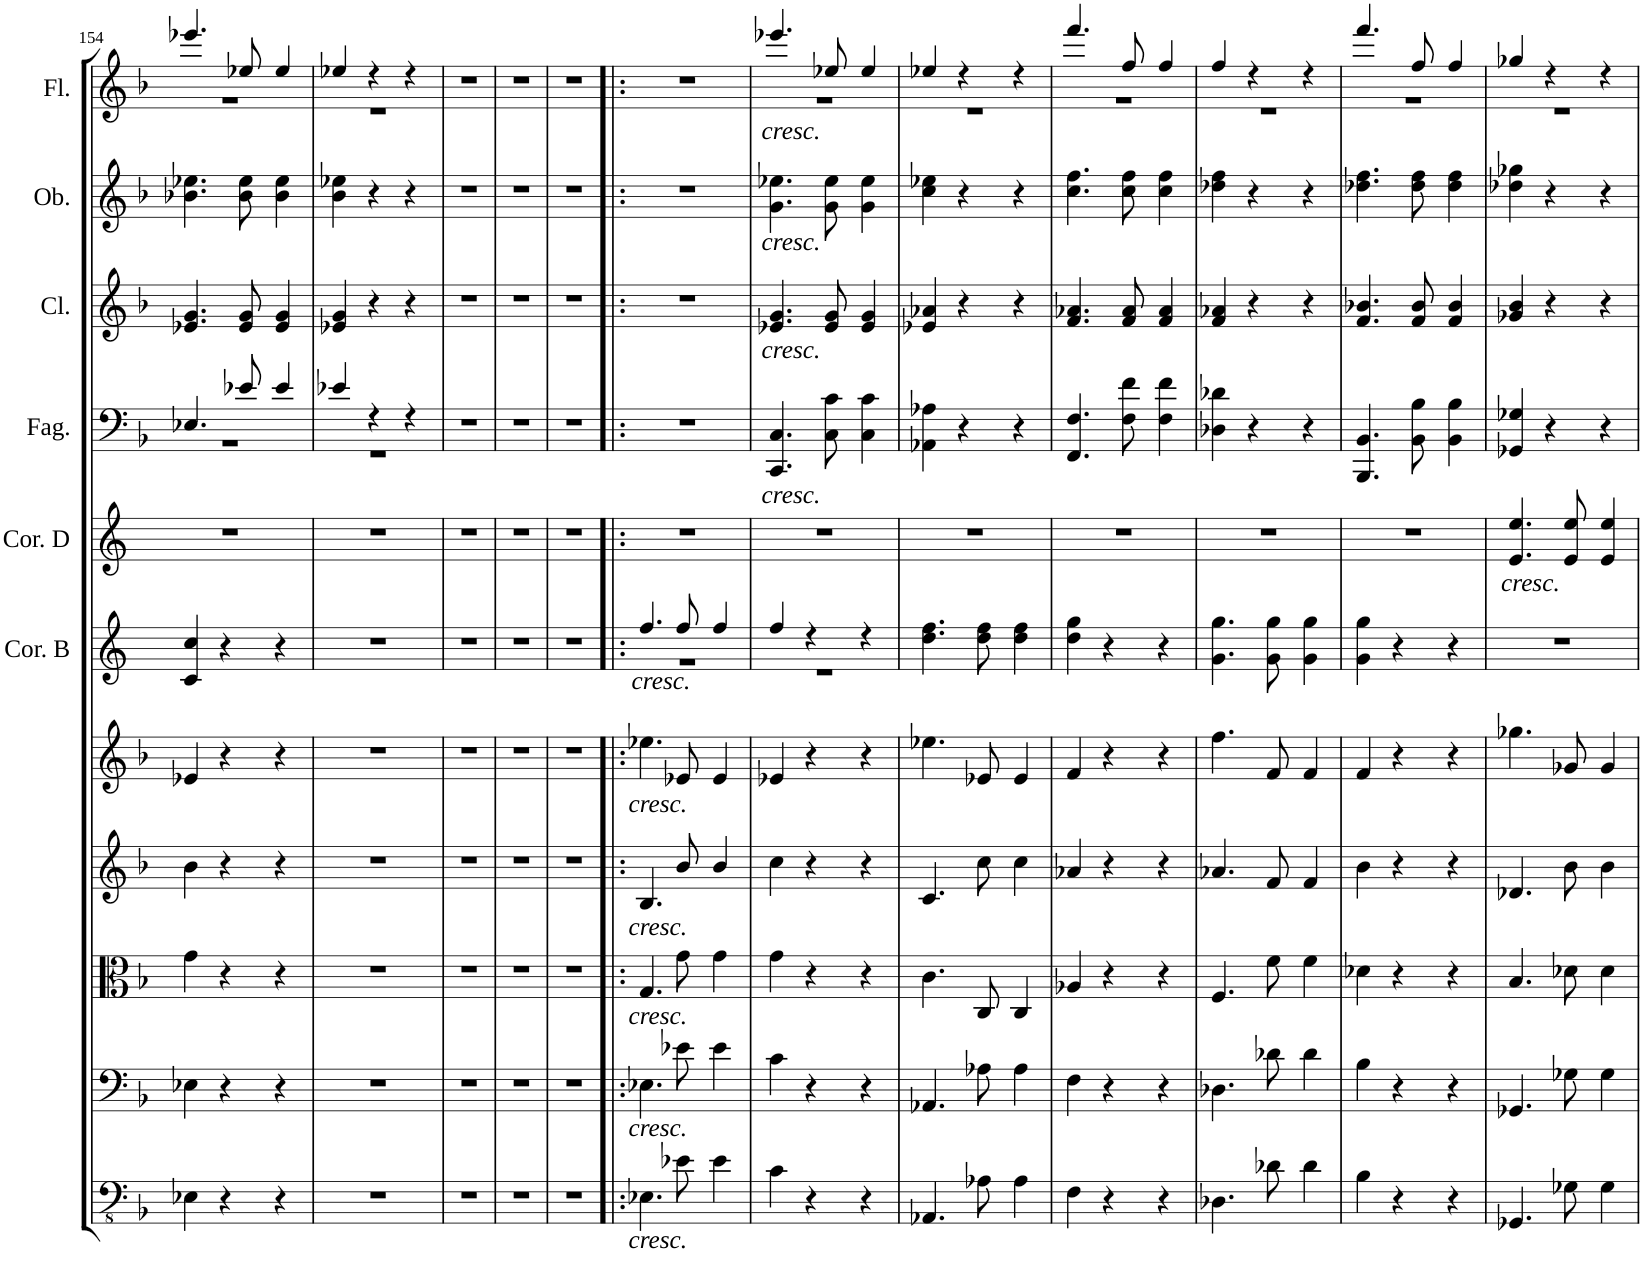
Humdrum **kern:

**kern	**kern	**kern	**kern	**kern	**kern	**kern	**kern	**kern	**kern	**kern
*part11	*part10	*part9	*part8	*part7	*part6	*part5	*part4	*part3	*part2	*part1
*staff11	*staff10	*staff9	*staff8	*staff7	*staff6	*staff5	*staff4	*staff3	*staff2	*staff1
*I"Basso	*I"Violoncello	*I"Viola	*I"Violino II	*I"Violino I	*I"Corni in B	*I"Corni in D	*I"Fagotti	*I"Clarinetti in C	*I"Oboi	*I"Flauti
*	*	*	*	*	*I'Cor. B	*I'Cor. D	*I'Fag.	*I'Cl.	*I'Ob.	*I'Fl.
!!LO:PB:g=z
*clefFv4	*clefF4	*clefC3	*clefG2	*clefG2	*clefG2	*clefG2	*clefF4	*clefG2	*clefG2	*clefG2
*	*	*	*	*	*Trd1c2	*Trd6c10	*	*Trd1c2	*	*
*k[b-]	*k[b-]	*k[b-]	*k[b-]	*k[b-]	*k[f#]	*k[b-e-a-]	*k[b-]	*k[b-]	*k[b-]	*k[b-]
*M3/4	*M3/4	*M3/4	*M3/4	*M3/4	*M3/4	*M3/4	*M3/4	*M3/4	*M3/4	*M3/4
=154	=154	=154	=154	=154	=154	=154	=154	=154	=154	=154
*	*	*	*	*	*	*	*^	*	*	*^
4EE-X'\	4E-X'\	4g'\	4b-'\	4e-X'/	4c/ 4cc/	2.r	4.E-X'/	2.r	4.e-X/' 4.g/'	4.b-X\' 4.ee-X\'	4.eee-X'/	2.r
4r	4r	4r	4r	4r	4r	.	.	.	.	.	.	.
.	.	.	.	.	.	.	8e-X'/	.	8e-/' 8g/'	8b-\' 8ee-\'	8ee-X'/	.
4r	4r	4r	4r	4r	4r	.	4e-'/	.	4e-/' 4g/'	4b-\' 4ee-\'	4ee-'/	.
=155	=155	=155	=155	=155	=155	=155	=155	=155	=155	=155	=155	=155
2.r	2.r	2.r	2.r	2.r	2.r	2.r	4e-X'/	2.r	4e-X/' 4g/'	4b-\' 4ee-X\'	4ee-X'/	2.r
.	.	.	.	.	.	.	4r	.	4r	4r	4r	.
.	.	.	.	.	.	.	4r	.	4r	4r	4r	.
*	*	*	*	*	*	*	*v	*v	*	*	*v	*v
=156	=156	=156	=156	=156	=156	=156	=156	=156	=156	=156
2.r	2.r	2.r	2.r	2.r	2.r	2.r	2.r	2.r	2.r	2.r
=157	=157	=157	=157	=157	=157	=157	=157	=157	=157	=157
2.r	2.r	2.r	2.r	2.r	2.r	2.r	2.r	2.r	2.r	2.r
=158	=158	=158	=158	=158	=158	=158	=158	=158	=158	=158
2.r	2.r	2.r	2.r	2.r	2.r	2.r	2.r	2.r	2.r	2.r
=159!|:	=159!|:	=159!|:	=159!|:	=159!|:	=159!|:	=159!|:	=159!|:	=159!|:	=159!|:	=159!|:
*	*	*	*	*	*^	*	*	*	*	*
!	!	!	!	!	!LO:TX:b:i:t=cresc.	!	!	!	!	!	!
!	!	!	!	!LO:TX:b:i:t=cresc.	!	!	!	!	!	!	!
!	!	!	!LO:TX:b:i:t=cresc.	!	!	!	!	!	!	!	!
!	!	!LO:TX:b:i:t=cresc.	!	!	!	!	!	!	!	!	!
!	!LO:TX:b:i:t=cresc.	!	!	!	!	!	!	!	!	!	!
!LO:TX:b:i:t=cresc.	!	!	!	!	!	!	!	!	!	!	!
4.EE-X'\	4.E-X'\	4.G'/	4.B-'/	4.ee-X'\	4.ffn'/	2.r	2.r	2.r	2.r	2.r	2.r
8E-X'\	8e-X'\	8g'\	8b-'/	8e-X'/	8ff'/	.	.	.	.	.	.
4E-'\	4e-'\	4g'\	4b-'/	4e-'/	4ff'/	.	.	.	.	.	.
=160	=160	=160	=160	=160	=160	=160	=160	=160	=160	=160	=160
*	*	*	*	*	*	*	*	*	*	*	*^
!	!	!	!	!	!	!	!	!	!	!	!LO:TX:b:i:t=cresc.	!
!	!	!	!	!	!	!	!	!	!	!LO:TX:b:i:t=cresc.	!	!
!	!	!	!	!	!	!	!	!	!LO:TX:b:i:t=cresc.	!	!	!
!	!	!	!	!	!	!	!	!LO:TX:b:i:t=cresc.	!	!	!	!
4C'\	4c'\	4g'\	4cc'\	4e-X'/	4ffn'/	2.r	2.r	4.CC/' 4.C/'	4.e-X/' 4.g/'	4.g\' 4.ee-X\'	4.eee-X'/	2.r
4r	4r	4r	4r	4r	4r	.	.	.	.	.	.	.
.	.	.	.	.	.	.	.	8C\' 8c\'	8e-/' 8g/'	8g\' 8ee-\'	8ee-X'/	.
4r	4r	4r	4r	4r	4r	.	.	4C\' 4c\'	4e-/' 4g/'	4g\' 4ee-\'	4ee-'/	.
*	*	*	*	*	*v	*v	*	*	*	*	*	*
=161	=161	=161	=161	=161	=161	=161	=161	=161	=161	=161	=161
4.AAA-X'/	4.AA-X'/	4.c'\	4.c'/	4.ee-X'\	4.dd\' 4.ffn\'	2.r	4AA-X\' 4A-X\'	4e-X/' 4a-X/'	4cc\' 4ee-X\'	4ee-X'/	2.r
.	.	.	.	.	.	.	4r	4r	4r	4r	.
8AA-X'\	8A-X'\	8C'/	8cc'\	8e-X'/	8dd\' 8ff\'	.	.	.	.	.	.
4AA-'\	4A-'\	4C'/	4cc'\	4e-'/	4dd\' 4ff\'	.	4r	4r	4r	4r	.
=162	=162	=162	=162	=162	=162	=162	=162	=162	=162	=162	=162
4FF'\	4F'\	4A-X'/	4a-X'/	4f'/	4dd\' 4gg\'	2.r	4.FF/' 4.F/'	4.f/' 4.a-X/'	4.cc\' 4.ff\'	4.fff'/	2.r
4r	4r	4r	4r	4r	4r	.	.	.	.	.	.
.	.	.	.	.	.	.	8F\' 8f\'	8f/' 8a-/'	8cc\' 8ff\'	8ff'/	.
4r	4r	4r	4r	4r	4r	.	4F\' 4f\'	4f/' 4a-/'	4cc\' 4ff\'	4ff'/	.
=163	=163	=163	=163	=163	=163	=163	=163	=163	=163	=163	=163
4.DD-X'\	4.D-X'\	4.F'/	4.a-X'/	4.ff'\	4.g\' 4.gg\'	2.r	4D-X\' 4d-X\'	4f/' 4a-X/'	4dd-X\' 4ff\'	4ff'/	2.r
.	.	.	.	.	.	.	4r	4r	4r	4r	.
8D-X'\	8d-X'\	8f'\	8f'/	8f'/	8g\' 8gg\'	.	.	.	.	.	.
4D-'\	4d-'\	4f'\	4f'/	4f'/	4g\' 4gg\'	.	4r	4r	4r	4r	.
=164	=164	=164	=164	=164	=164	=164	=164	=164	=164	=164	=164
4BB-'\	4B-'\	4d-X'\	4b-'\	4f'/	4g\' 4gg\'	2.r	4.BBB-/' 4.BB-/'	4.f/' 4.b-X/'	4.dd-X\' 4.ff\'	4.fff'/	2.r
4r	4r	4r	4r	4r	4r	.	.	.	.	.	.
.	.	.	.	.	.	.	8BB-\' 8B-\'	8f/' 8b-/'	8dd-\' 8ff\'	8ff'/	.
4r	4r	4r	4r	4r	4r	.	4BB-\' 4B-\'	4f/' 4b-/'	4dd-\' 4ff\'	4ff'/	.
=165	=165	=165	=165	=165	=165	=165	=165	=165	=165	=165	=165
!	!	!	!	!	!	!LO:TX:b:i:t=cresc.	!	!	!	!	!
4.GGG-X'/	4.GG-X'/	4.B-'/	4.d-X'/	4.gg-X'\	2.r	4.en/' 4.een/'	4GG-X/' 4G-X/'	4g-X/' 4b-/'	4dd-X\' 4gg-X\'	4gg-X'/	2.r
.	.	.	.	.	.	.	4r	4r	4r	4r	.
8GG-X'\	8G-X'\	8d-X'\	8b-'\	8g-X'/	.	8e/' 8ee/'	.	.	.	.	.
4GG-'\	4G-'\	4d-'\	4b-'\	4g-'/	.	4e/' 4ee/'	4r	4r	4r	4r	.
*	*	*	*	*	*	*	*	*	*	*v	*v
=	=	=	=	=	=	=	=	=	=	=
*-	*-	*-	*-	*-	*-	*-	*-	*-	*-	*-
